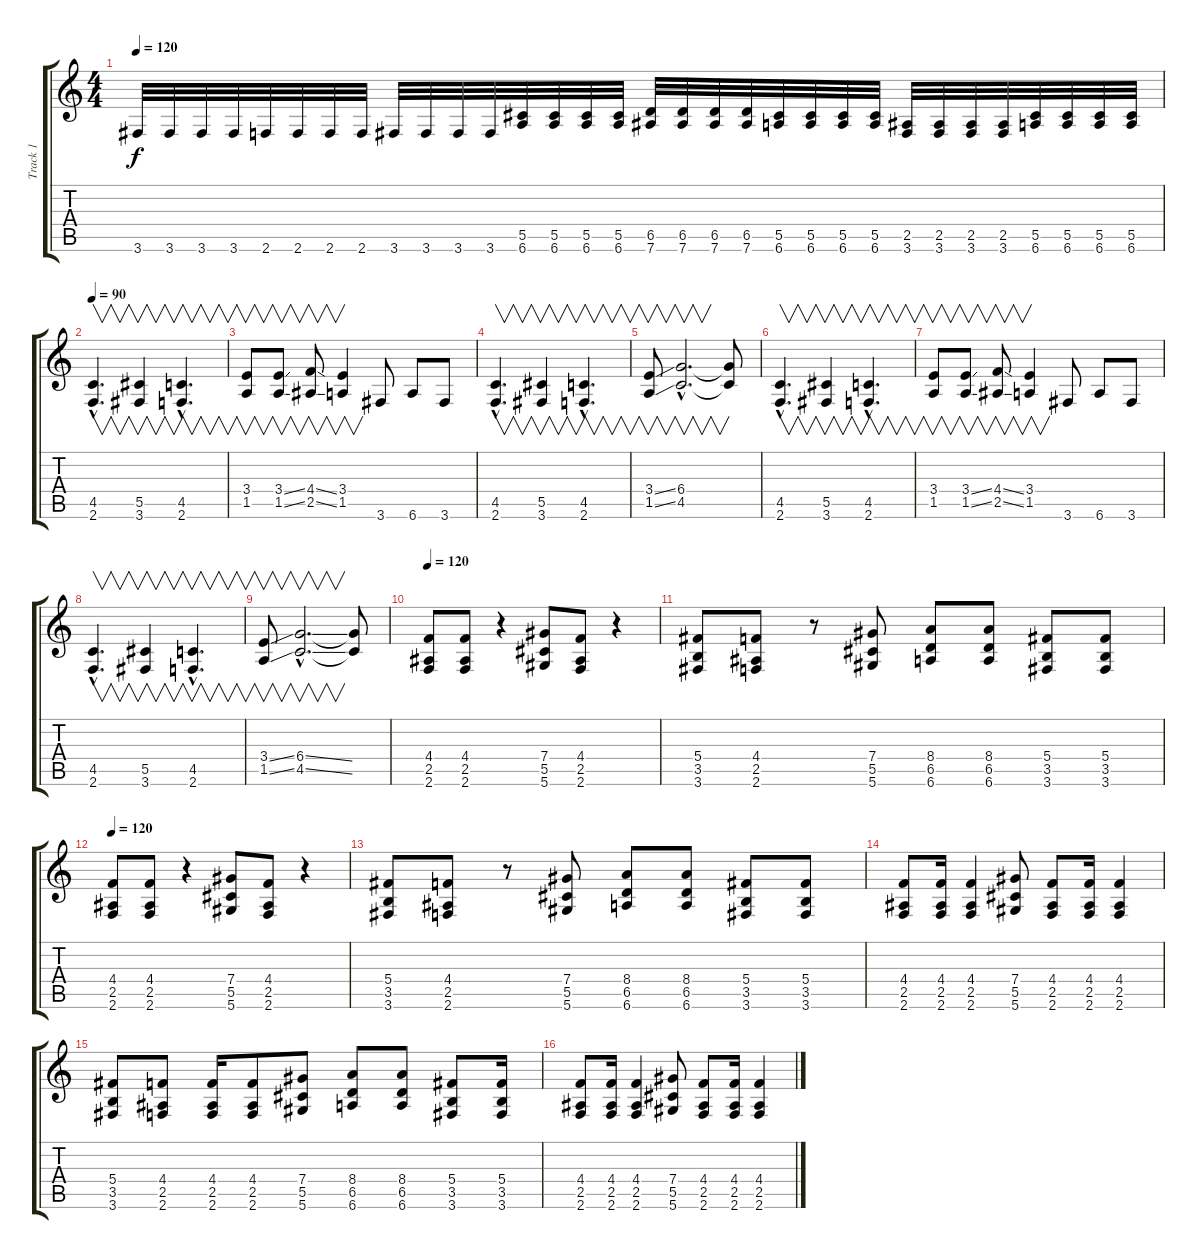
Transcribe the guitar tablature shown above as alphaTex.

\track ("Track 1" "Track 1") {instrument distortionguitar}
\staff {score tabs}
\tuning (Eb4 Bb3 Gb3 Db3 Ab2 Eb2) {hide}
\ts (4 4)
\tempo 120
\clef g2
\ks c
3.6.32{dy f} 3.6.32 3.6.32 3.6.32 2.6.32 2.6.32 2.6.32 2.6.32 3.6.32 3.6.32 3.6.32 3.6.32 (5.5 6.6).32 (5.5 6.6).32 (5.5 6.6).32 (5.5 6.6).32 (6.5 7.6).32 (6.5 7.6).32 (6.5 7.6).32 (6.5 7.6).32 (5.5 6.6).32 (5.5 6.6).32 (5.5 6.6).32 (5.5 6.6).32 (2.5 3.6).32 (2.5 3.6).32 (2.5 3.6).32 (2.5 3.6).32 (5.5 6.6).32 (5.5 6.6).32 (5.5 6.6).32 (5.5 6.6).32 |
\tempo 90
(4.5{hac} 2.6{hac}).4{v d} (5.5 3.6).4{v} (4.5{hac} 2.6{hac}).4{v d} |
(3.4 1.5).8{v} (3.4{ss} 1.5{ss}).8{v} (4.4{ss} 2.5{ss}).8{v} (3.4 1.5).4{v} 3.6.8 6.6.8 3.6.8 |
(4.5{hac} 2.6{hac}).4{v d} (5.5 3.6).4{v} (4.5{hac} 2.6{hac}).4{v d} |
(3.4{ss} 1.5{ss}).8{v} (6.4{hac} 4.5{hac}).2{v d} (6.4{t} 4.5{t}).8 |
(4.5{hac} 2.6{hac}).4{v d} (5.5 3.6).4{v} (4.5{hac} 2.6{hac}).4{v d} |
(3.4 1.5).8{v} (3.4{ss} 1.5{ss}).8{v} (4.4{ss} 2.5{ss}).8{v} (3.4 1.5).4{v} 3.6.8 6.6.8 3.6.8 |
(4.5{hac} 2.6{hac}).4{v d} (5.5 3.6).4{v} (4.5{hac} 2.6{hac}).4{v d} |
(3.4{ss} 1.5{ss}).8{v} (6.4{ss hac} 4.5{ss hac}).2{v d} (6.4{t} 4.5{t}).8 |
\tempo 120
(4.4 2.5 2.6).8 (4.4 2.5 2.6).8 r.4 (7.4 5.5 5.6).8 (4.4 2.5 2.6).8 r.4 |
(5.4 3.5 3.6).8 (4.4 2.5 2.6).8 r.8 (7.4 5.5 5.6).8 (8.4 6.5 6.6).8 (8.4 6.5 6.6).8 (5.4 3.5 3.6).8 (5.4 3.5 3.6).8 |
\tempo 120
(4.4 2.5 2.6).8 (4.4 2.5 2.6).8 r.4 (7.4 5.5 5.6).8 (4.4 2.5 2.6).8 r.4 |
(5.4 3.5 3.6).8 (4.4 2.5 2.6).8 r.8 (7.4 5.5 5.6).8 (8.4 6.5 6.6).8 (8.4 6.5 6.6).8 (5.4 3.5 3.6).8 (5.4 3.5 3.6).8 |
(4.4 2.5 2.6).8 (4.4 2.5 2.6).16 (4.4 2.5 2.6).4 (7.4 5.5 5.6).8 (4.4 2.5 2.6).8 (4.4 2.5 2.6).16 (4.4 2.5 2.6).4 |
(5.4 3.5 3.6).8 (4.4 2.5 2.6).8 (4.4 2.5 2.6).16 (4.4 2.5 2.6).8 (7.4 5.5 5.6).8 (8.4 6.5 6.6).8 (8.4 6.5 6.6).8 (5.4 3.5 3.6).8 (5.4 3.5 3.6).16 |
(4.4 2.5 2.6).8 (4.4 2.5 2.6).16 (4.4 2.5 2.6).4 (7.4 5.5 5.6).8 (4.4 2.5 2.6).8 (4.4 2.5 2.6).16 (4.4 2.5 2.6).4
